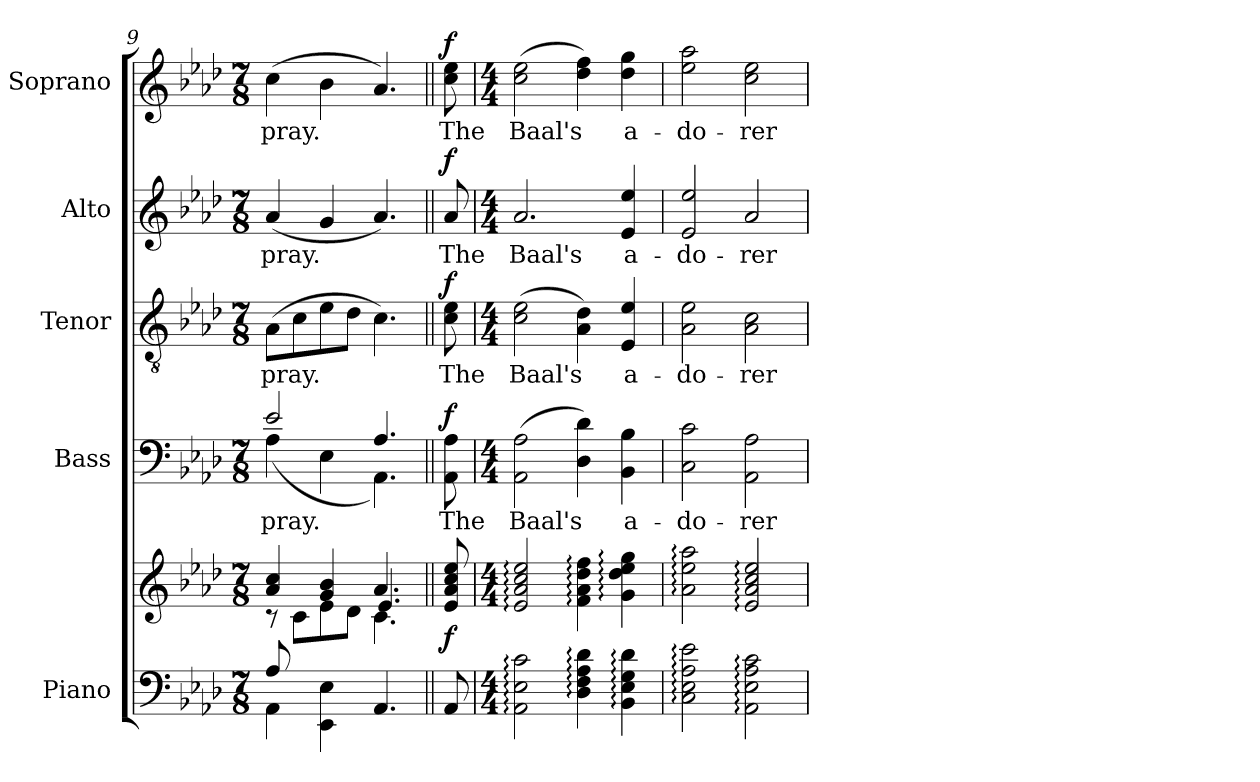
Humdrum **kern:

**kern	**kern	**dynam	**kern	**text	**dynam	**kern	**text	**dynam	**kern	**text	**dynam	**kern	**text	**dynam
*part5	*part5	*part5	*part4	*part4	*part4	*part3	*part3	*part3	*part2	*part2	*part2	*part1	*part1	*part1
*staff6	*staff5	*staff5/6	*staff4	*staff4	*staff4	*staff3	*staff3	*staff3	*staff2	*staff2	*staff2	*staff1	*staff1	*staff1
*I"Piano	*	*	*I"Bass	*	*	*I"Tenor	*	*	*I"Alto	*	*	*I"Soprano	*	*
*I'Pno.	*	*	*I'B.	*	*	*I'T.	*	*	*I'A.	*	*	*I'S.	*	*
*clefF4	*clefG2	*	*clefF4	*	*	*clefGv2	*	*	*clefG2	*	*	*clefG2	*	*
*	*	*	*	*	*	*ITrd7c12	*	*	*	*	*	*	*	*
*k[b-e-a-d-]	*k[b-e-a-d-]	*	*k[b-e-a-d-]	*	*	*k[b-e-a-d-]	*	*	*k[b-e-a-d-]	*	*	*k[b-e-a-d-]	*	*
*A-:	*A-:	*	*A-:	*	*	*A-:	*	*	*A-:	*	*	*A-:	*	*
*M7/8	*M7/8	*	*M7/8	*	*	*M7/8	*	*	*M7/8	*	*	*M7/8	*	*
=9	=9	=9	=9	=9	=9	=9	=9	=9	=9	=9	=9	=9	=9	=9
*^	*^	*	*^	*	*	*	*	*	*	*	*	*	*	*
*	*	*	*^	*	*	*	*	*	*	*	*	*	*	*	*	*	*
!	!	!	!	!	!	!	!	!LO:LY:b:color=#000000	!	!	!	!	!	!	!	!	!	!
!	!	!	!	!	!	!	!	!	!	!	!LO:LY:b:color=#000000	!	!	!	!	!	!	!
!	!	!	!	!	!	!	!	!	!	!	!	!	!	!LO:LY:b:color=#000000	!	!	!	!
!	!	!	!	!	!	!	!	!	!	!	!	!	!	!	!	!	!LO:LY:b:color=#000000	!
8A-i/	4AA-i\	4a-i/ 4cci	8ryy	8r	.	2e-i/	(4A-i\	pray.	.	(8AA-i\L	pray.	.	(4a-i/	pray.	.	(4cci\	pray.	.
2.ryy	.	.	8ci\L	4.ryy	.	.	.	.	.	8Ci\	.	.	.	.	.	.	.	.
.	4EE-i\ 4E-i	4gi/ 4b-i	8e-i\	.	.	.	4E-i\	.	.	8E-i\	.	.	4gi/	.	.	4b-i\	.	.
.	.	.	8d-i\J	.	.	.	.	.	.	8D-i\J	.	.	.	.	.	.	.	.
.	4.AA-i/	4.a-i/	4.ci\	4.e-i/	.	4.A-i/	4.AA-i\)	.	.	4.Ci\)	.	.	4.a-i/)	.	.	4.a-i/)	.	.
*v	*v	*	*	*	*	*v	*v	*	*	*	*	*	*	*	*	*	*	*
*	*v	*v	*v	*	*	*	*	*	*	*	*	*	*	*	*	*
=10||	=10||	=10||	=10||	=10||	=10||	=10||	=10||	=10||	=10||	=10||	=10||	=10||	=10||	=10||
*^	*^	*	*^	*	*	*	*	*	*	*	*	*	*	*
*	*	*	*^	*	*	*	*	*	*	*	*	*	*	*	*	*	*
!	!	!	!	!	!	!	!	!LO:LY:b:color=#000000	!	!	!	!	!	!	!	!	!	!
*v	*v	*	*	*	*	*v	*v	*	*	*	*	*	*	*	*	*	*	*
*	*v	*v	*v	*	*	*	*	*	*	*	*	*	*	*	*	*
*^	*^	*	*^	*	*	*	*	*	*	*	*	*	*	*
*	*	*	*^	*	*	*	*	*	*	*	*	*	*	*	*	*	*
!	!	!	!	!	!	!	!	!	!	!	!LO:LY:b:color=#000000	!	!	!	!	!	!	!
*v	*v	*	*	*	*	*v	*v	*	*	*	*	*	*	*	*	*	*	*
*	*v	*v	*v	*	*	*	*	*	*	*	*	*	*	*	*	*
*^	*^	*	*^	*	*	*	*	*	*	*	*	*	*	*
*	*	*	*^	*	*	*	*	*	*	*	*	*	*	*	*	*	*
!	!	!	!	!	!	!	!	!	!	!	!	!	!	!LO:LY:b:color=#000000	!	!	!	!
*v	*v	*	*	*	*	*v	*v	*	*	*	*	*	*	*	*	*	*	*
*	*v	*v	*v	*	*	*	*	*	*	*	*	*	*	*	*	*
*^	*^	*	*^	*	*	*	*	*	*	*	*	*	*	*
*	*	*	*^	*	*	*	*	*	*	*	*	*	*	*	*	*	*
!	!	!	!	!	!	!	!	!	!	!	!	!	!	!	!	!	!LO:LY:b:color=#000000	!
*v	*v	*	*	*	*	*v	*v	*	*	*	*	*	*	*	*	*	*	*
*	*v	*v	*v	*	*	*	*	*	*	*	*	*	*	*	*	*
8AA-i/	8e-i/ 8a-i 8cci 8ee-i	f	8AA-i\ 8A-i	The	f	8Ci\ 8E-i	The	f	8a-i/	The	f	8cci\ 8ee-i	The	f
=11	=11	=11	=11	=11	=11	=11	=11	=11	=11	=11	=11	=11	=11	=11
*M4/4	*M4/4	*	*M4/4	*	*	*M4/4	*	*	*M4/4	*	*	*M4/4	*	*
!	!	!	!	!LO:LY:b:color=#000000	!	!	!	!	!	!	!	!	!	!
!	!	!	!	!	!	!	!LO:LY:b:color=#000000	!	!	!	!	!	!	!
!	!	!	!	!	!	!	!	!	!	!LO:LY:b:color=#000000	!	!	!	!
!	!	!	!	!	!	!	!	!	!	!	!	!	!LO:LY:b:color=#000000	!
2AA-i\: 2E-i: 2ci:	2e-i/: 2a-i: 2cci: 2ee-i:	.	(2AA-i\ 2A-i	Baal's	.	(2Ci\ 2E-i	Baal's	.	2.a-i/	Baal's	.	(2cci\ 2ee-i	Baal's	.
4D-i\: 4Fi: 4A-i: 4d-i:	4fi\: 4a-i: 4dd-i: 4ffi:	.	4D-i\ 4d-i)	.	.	4AA-i\ 4D-i)	.	.	.	.	.	4dd-i\ 4ffi)	.	.
!	!	!	!	!LO:LY:b:color=#000000	!	!	!	!	!	!	!	!	!	!
!	!	!	!	!	!	!	!LO:LY:b:color=#000000	!	!	!	!	!	!	!
!	!	!	!	!	!	!	!	!	!	!LO:LY:b:color=#000000	!	!	!	!
!	!	!	!	!	!	!	!	!	!	!	!	!	!LO:LY:b:color=#000000	!
4BB-i\: 4E-i: 4Gi: 4d-i:	4gi\: 4dd-i: 4ee-i: 4ggi:	.	4BB-i\ 4B-i	a-	.	4EE-i/ 4E-i	a-	.	4e-i/ 4ee-i	a-	.	4dd-i\ 4ggi	a-	.
=12	=12	=12	=12	=12	=12	=12	=12	=12	=12	=12	=12	=12	=12	=12
!	!	!	!	!LO:LY:b:color=#000000	!	!	!	!	!	!	!	!	!	!
!	!	!	!	!	!	!	!LO:LY:b:color=#000000	!	!	!	!	!	!	!
!	!	!	!	!	!	!	!	!	!	!LO:LY:b:color=#000000	!	!	!	!
!	!	!	!	!	!	!	!	!	!	!	!	!	!LO:LY:b:color=#000000	!
2Ci\: 2E-i: 2A-i: 2e-i:	2a-i\: 2ee-i: 2aa-i:	.	2Ci\ 2ci	-do-	.	2AA-i\ 2E-i	-do-	.	2e-i/ 2ee-i	-do-	.	2ee-i\ 2aa-i	-do-	.
!	!	!	!	!LO:LY:b:color=#000000	!	!	!	!	!	!	!	!	!	!
!	!	!	!	!	!	!	!LO:LY:b:color=#000000	!	!	!	!	!	!	!
!	!	!	!	!	!	!	!	!	!	!LO:LY:b:color=#000000	!	!	!	!
!	!	!	!	!	!	!	!	!	!	!	!	!	!LO:LY:b:color=#000000	!
2AA-i\: 2E-i: 2A-i: 2ci:	2e-i/: 2a-i: 2cci: 2ee-i:	.	2AA-i\ 2A-i	-rer	.	2AA-i\ 2Ci	-rer	.	2a-i/	-rer	.	2cci\ 2ee-i	-rer	.
=	=	=	=	=	=	=	=	=	=	=	=	=	=	=
*-	*-	*-	*-	*-	*-	*-	*-	*-	*-	*-	*-	*-	*-	*-
